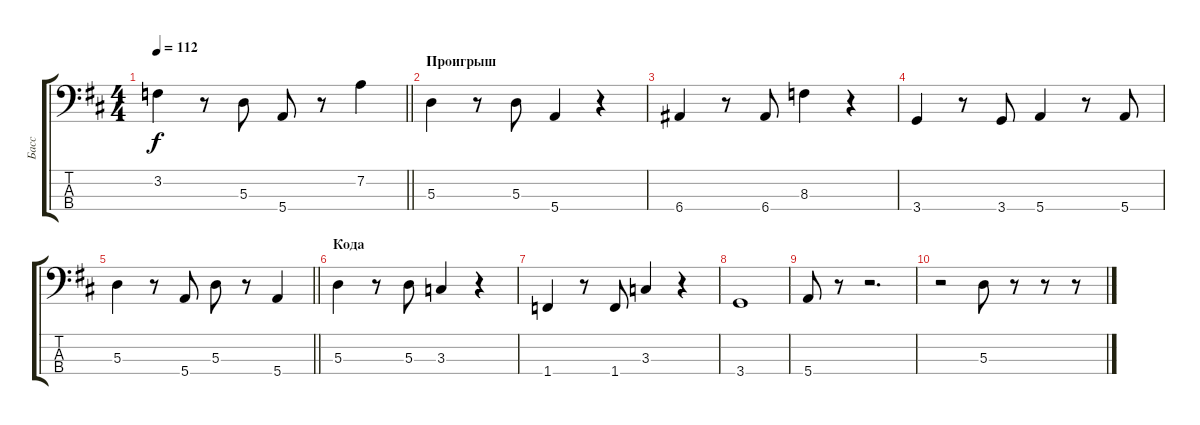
\track ("Басс" "Басс") {instrument electricbassfinger}
\staff {score tabs}
\tuning (G2 D2 A1 E1) {hide}
\ts (4 4)
\tempo 112
\clef f4
\barLineRight lightlight
\ks bminor
3.2.4{dy f} r.8 5.3.8 5.4.8 r.8 7.2.4 |
\section ("" "Проигрыш")
5.3.4 r.8 5.3.8 5.4.4 r.4 |
6.4.4 r.8 6.4.8 8.3.4 r.4 |
3.4.4 r.8 3.4.8 5.4.4 r.8 5.4.8 |
\barLineRight lightlight
5.3.4 r.8 5.4.8 5.3.8 r.8 5.4.4 |
\section ("" "Кода")
5.3.4 r.8 5.3.8 3.3.4 r.4 |
1.4.4 r.8 1.4.8 3.3.4 r.4 |
3.4.1 |
5.4.8 r.8 r.2{d} |
r.2 5.3.8 r.8 r.8 r.8
